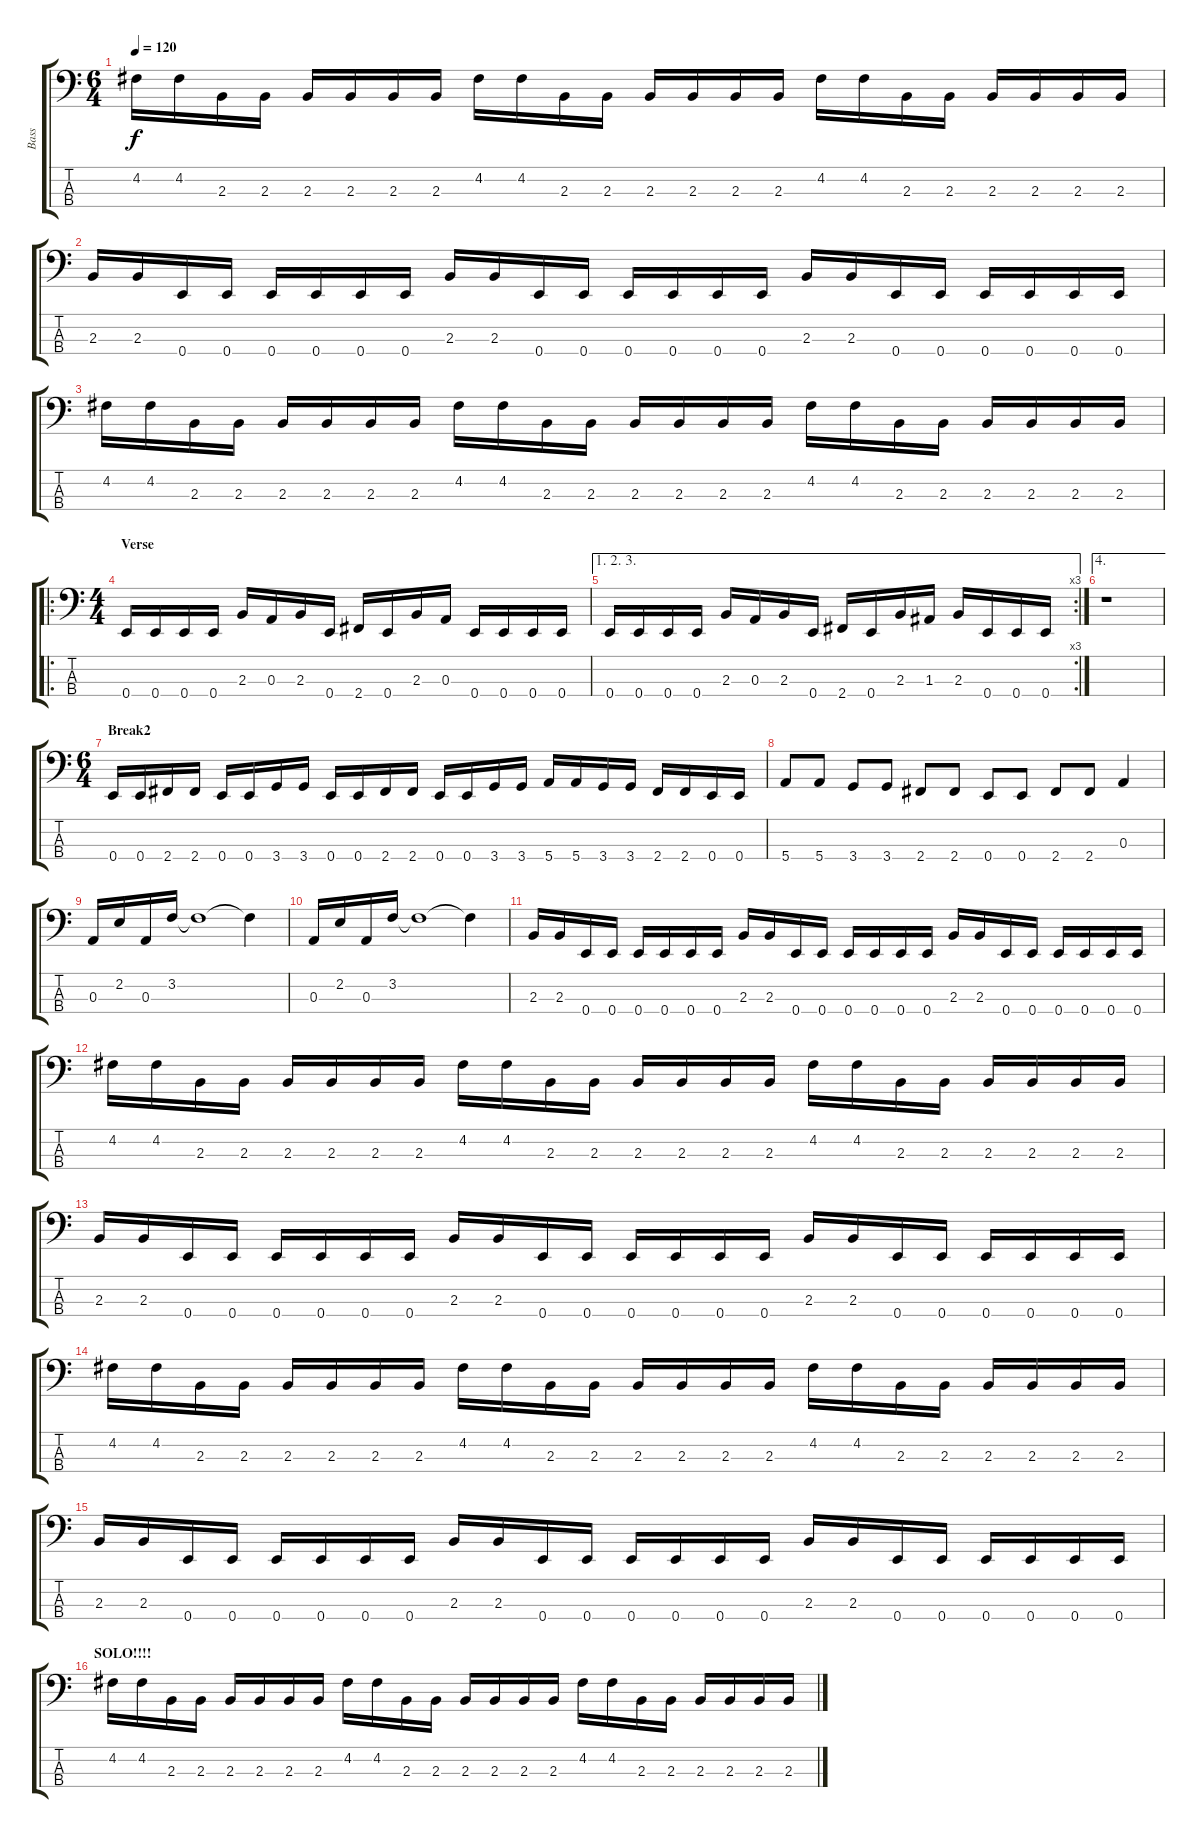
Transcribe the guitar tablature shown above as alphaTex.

\track ("Bass" "Bass") {instrument electricbasspick}
\staff {score tabs}
\tuning (G2 D2 A1 E1) {hide}
\ts (6 4)
\tempo 120
\clef f4
\ks c
4.2.16{dy f} 4.2.16 2.3.16 2.3.16 2.3.16 2.3.16 2.3.16 2.3.16 4.2.16 4.2.16 2.3.16 2.3.16 2.3.16 2.3.16 2.3.16 2.3.16 4.2.16 4.2.16 2.3.16 2.3.16 2.3.16 2.3.16 2.3.16 2.3.16 |
2.3.16 2.3.16 0.4.16 0.4.16 0.4.16 0.4.16 0.4.16 0.4.16 2.3.16 2.3.16 0.4.16 0.4.16 0.4.16 0.4.16 0.4.16 0.4.16 2.3.16 2.3.16 0.4.16 0.4.16 0.4.16 0.4.16 0.4.16 0.4.16 |
4.2.16 4.2.16 2.3.16 2.3.16 2.3.16 2.3.16 2.3.16 2.3.16 4.2.16 4.2.16 2.3.16 2.3.16 2.3.16 2.3.16 2.3.16 2.3.16 4.2.16 4.2.16 2.3.16 2.3.16 2.3.16 2.3.16 2.3.16 2.3.16 |
\ro
\ts (4 4)
\section ("" "Verse")
0.4.16 0.4.16 0.4.16 0.4.16 2.3.16 0.3.16 2.3.16 0.4.16 2.4.16 0.4.16 2.3.16 0.3.16 0.4.16 0.4.16 0.4.16 0.4.16 |
\ae (1 2 3)
\rc 3
0.4.16 0.4.16 0.4.16 0.4.16 2.3.16 0.3.16 2.3.16 0.4.16 2.4.16 0.4.16 2.3.16 1.3.16 2.3.16 0.4.16 0.4.16 0.4.16 |
\ae 4
r.1 |
\ts (6 4)
\section ("" "Break2")
0.4.16 0.4.16 2.4.16 2.4.16 0.4.16 0.4.16 3.4.16 3.4.16 0.4.16 0.4.16 2.4.16 2.4.16 0.4.16 0.4.16 3.4.16 3.4.16 5.4.16 5.4.16 3.4.16 3.4.16 2.4.16 2.4.16 0.4.16 0.4.16 |
5.4.8 5.4.8 3.4.8 3.4.8 2.4.8 2.4.8 0.4.8 0.4.8 2.4.8 2.4.8 0.3.4 |
0.3.16 2.2.16 0.3.16 3.2.16 3.2{t}.1 3.2{t}.4 |
0.3.16 2.2.16 0.3.16 3.2.16 3.2{t}.1 3.2{t}.4 |
2.3.16 2.3.16 0.4.16 0.4.16 0.4.16 0.4.16 0.4.16 0.4.16 2.3.16 2.3.16 0.4.16 0.4.16 0.4.16 0.4.16 0.4.16 0.4.16 2.3.16 2.3.16 0.4.16 0.4.16 0.4.16 0.4.16 0.4.16 0.4.16 |
4.2.16 4.2.16 2.3.16 2.3.16 2.3.16 2.3.16 2.3.16 2.3.16 4.2.16 4.2.16 2.3.16 2.3.16 2.3.16 2.3.16 2.3.16 2.3.16 4.2.16 4.2.16 2.3.16 2.3.16 2.3.16 2.3.16 2.3.16 2.3.16 |
2.3.16 2.3.16 0.4.16 0.4.16 0.4.16 0.4.16 0.4.16 0.4.16 2.3.16 2.3.16 0.4.16 0.4.16 0.4.16 0.4.16 0.4.16 0.4.16 2.3.16 2.3.16 0.4.16 0.4.16 0.4.16 0.4.16 0.4.16 0.4.16 |
4.2.16 4.2.16 2.3.16 2.3.16 2.3.16 2.3.16 2.3.16 2.3.16 4.2.16 4.2.16 2.3.16 2.3.16 2.3.16 2.3.16 2.3.16 2.3.16 4.2.16 4.2.16 2.3.16 2.3.16 2.3.16 2.3.16 2.3.16 2.3.16 |
2.3.16 2.3.16 0.4.16 0.4.16 0.4.16 0.4.16 0.4.16 0.4.16 2.3.16 2.3.16 0.4.16 0.4.16 0.4.16 0.4.16 0.4.16 0.4.16 2.3.16 2.3.16 0.4.16 0.4.16 0.4.16 0.4.16 0.4.16 0.4.16 |
\section ("" "SOLO!!!!")
4.2.16 4.2.16 2.3.16 2.3.16 2.3.16 2.3.16 2.3.16 2.3.16 4.2.16 4.2.16 2.3.16 2.3.16 2.3.16 2.3.16 2.3.16 2.3.16 4.2.16 4.2.16 2.3.16 2.3.16 2.3.16 2.3.16 2.3.16 2.3.16
